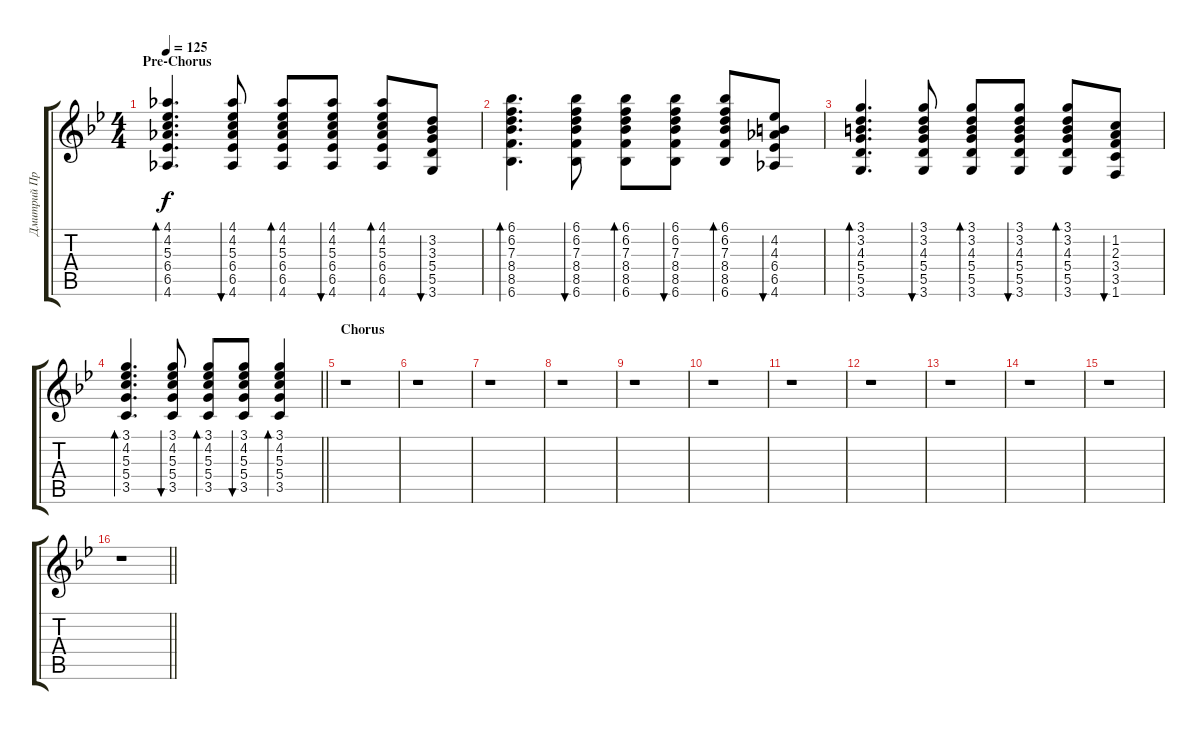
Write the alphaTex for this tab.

\track ("Дмитрий Процко" "Дмитрий Пр") {instrument acousticguitarsteel}
\staff {score tabs}
\tuning (E4 B3 G3 D3 A2 E2) {hide}
\ts (4 4)
\section ("" "Pre-Chorus")
\tempo 125
\clef g2
\ks bb
(4.1 4.2 5.3 6.4 6.5 4.6).4{d bd 30 dy f} (4.1 4.2 5.3 6.4 6.5 4.6).8{bu 30} (4.1 4.2 5.3 6.4 6.5 4.6).8{bd 30} (4.1 4.2 5.3 6.4 6.5 4.6).8{bu 30} (4.1 4.2 5.3 6.4 6.5 4.6).8{bd 30} (3.2 3.3 5.4 5.5 3.6).8{bu 30} |
(6.1 6.2 7.3 8.4 8.5 6.6).4{d bd 30} (6.1 6.2 7.3 8.4 8.5 6.6).8{bu 30} (6.1 6.2 7.3 8.4 8.5 6.6).8{bd 30} (6.1 6.2 7.3 8.4 8.5 6.6).8{bu 30} (6.1 6.2 7.3 8.4 8.5 6.6).8{bd 30} (4.2 4.3 6.4 6.5 4.6).8{bu 30} |
(3.1 3.2 4.3 5.4 5.5 3.6).4{d bd 30} (3.1 3.2 4.3 5.4 5.5 3.6).8{bu 30} (3.1 3.2 4.3 5.4 5.5 3.6).8{bd 30} (3.1 3.2 4.3 5.4 5.5 3.6).8{bu 30} (3.1 3.2 4.3 5.4 5.5 3.6).8{bd 30} (1.2 2.3 3.4 3.5 1.6).8{bu 30} |
\barLineRight lightlight
(3.1 4.2 5.3 5.4 3.5).4{d bd 30} (3.1 4.2 5.3 5.4 3.5).8{bu 30} (3.1 4.2 5.3 5.4 3.5).8{bd 30} (3.1 4.2 5.3 5.4 3.5).8{bu 30} (3.1 4.2 5.3 5.4 3.5).4{bd 30} |
\section ("" "Chorus")
r.1 |
r.1 |
r.1 |
r.1 |
r.1 |
r.1 |
r.1 |
r.1 |
r.1 |
r.1 |
r.1 |
\barLineRight lightlight
r.1
